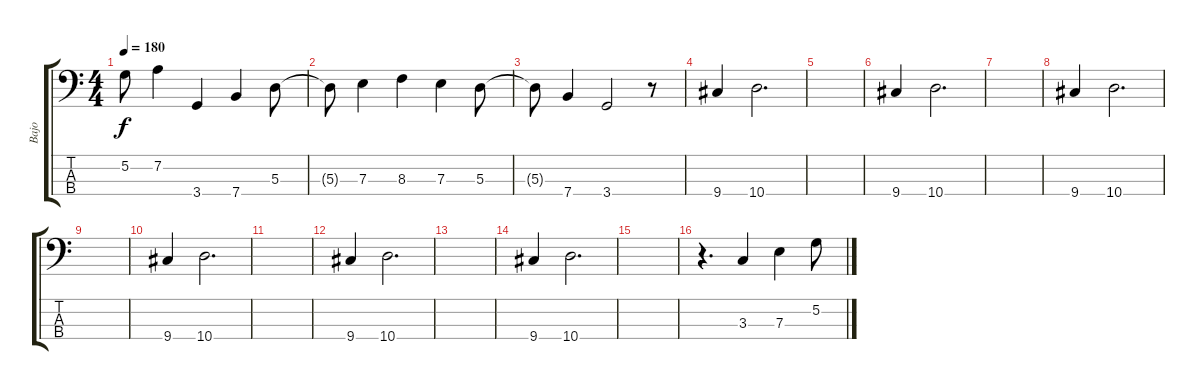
\track ("Bajo" "Bajo") {instrument electricbasspick}
\staff {score tabs}
\tuning (G2 D2 A1 E1) {hide}
\ts (4 4)
\tempo 180
\clef f4
\ks c
5.2{t}.8{dy f} 7.2.4 3.4.4 7.4.4 5.3.8 |
5.3{t}.8 7.3.4 8.3.4 7.3.4 5.3.8 |
5.3{t}.8 7.4.4 3.4.2 r.8 |
9.4.4 10.4.2{d} |
|
9.4.4 10.4.2{d} |
|
9.4.4 10.4.2{d} |
|
9.4.4 10.4.2{d} |
|
9.4.4 10.4.2{d} |
|
9.4.4 10.4.2{d} |
|
r.4{d} 3.3.4 7.3.4 5.2.8
